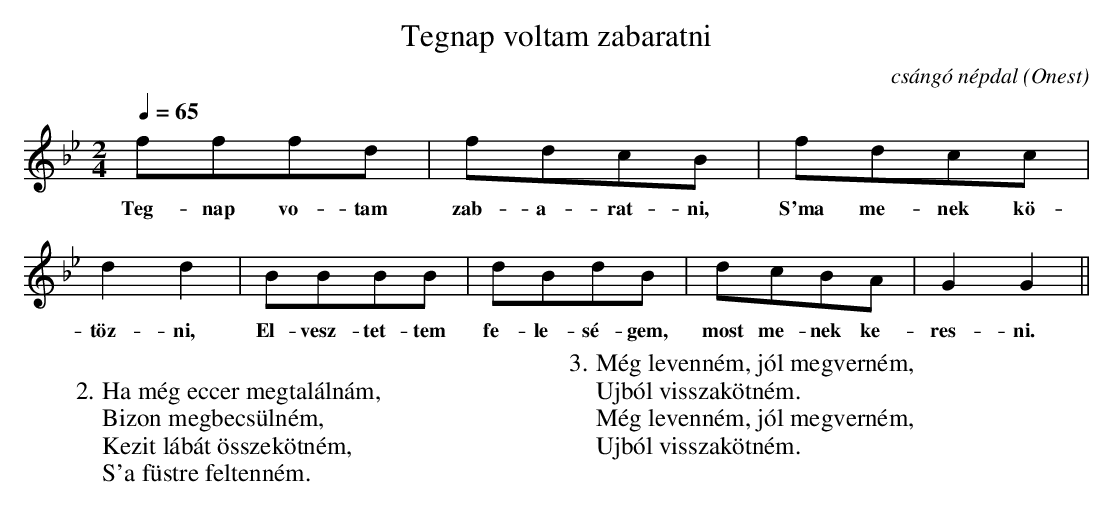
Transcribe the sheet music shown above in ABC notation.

X:1
T:Tegnap voltam zabaratni
M:2/4
L:1/8
Q:1/4=65
C:csángó népdal (Onest)
K:C Dorian
fffd | fdcB | fdcc | d2 d2 |\
w: Teg-nap vo-tam zab-a-rat-ni, S'ma me-nek kö-töz-ni,
BBBB | dBdB | dcBA | G2 G2 ||
w: El-vesz-tet-tem fe-le-sé-gem, most me-nek ke-res-ni.
W:
W: 2. Ha még eccer megtalálnám,
W: Bizon megbecsülném,
W: Kezit lábát összekötném,
W: S'a füstre feltenném.
W:
W: 3. Még levenném, jól megverném,
W: Ujból visszakötném.
W: Még levenném, jól megverném,
W: Ujból visszakötném.
